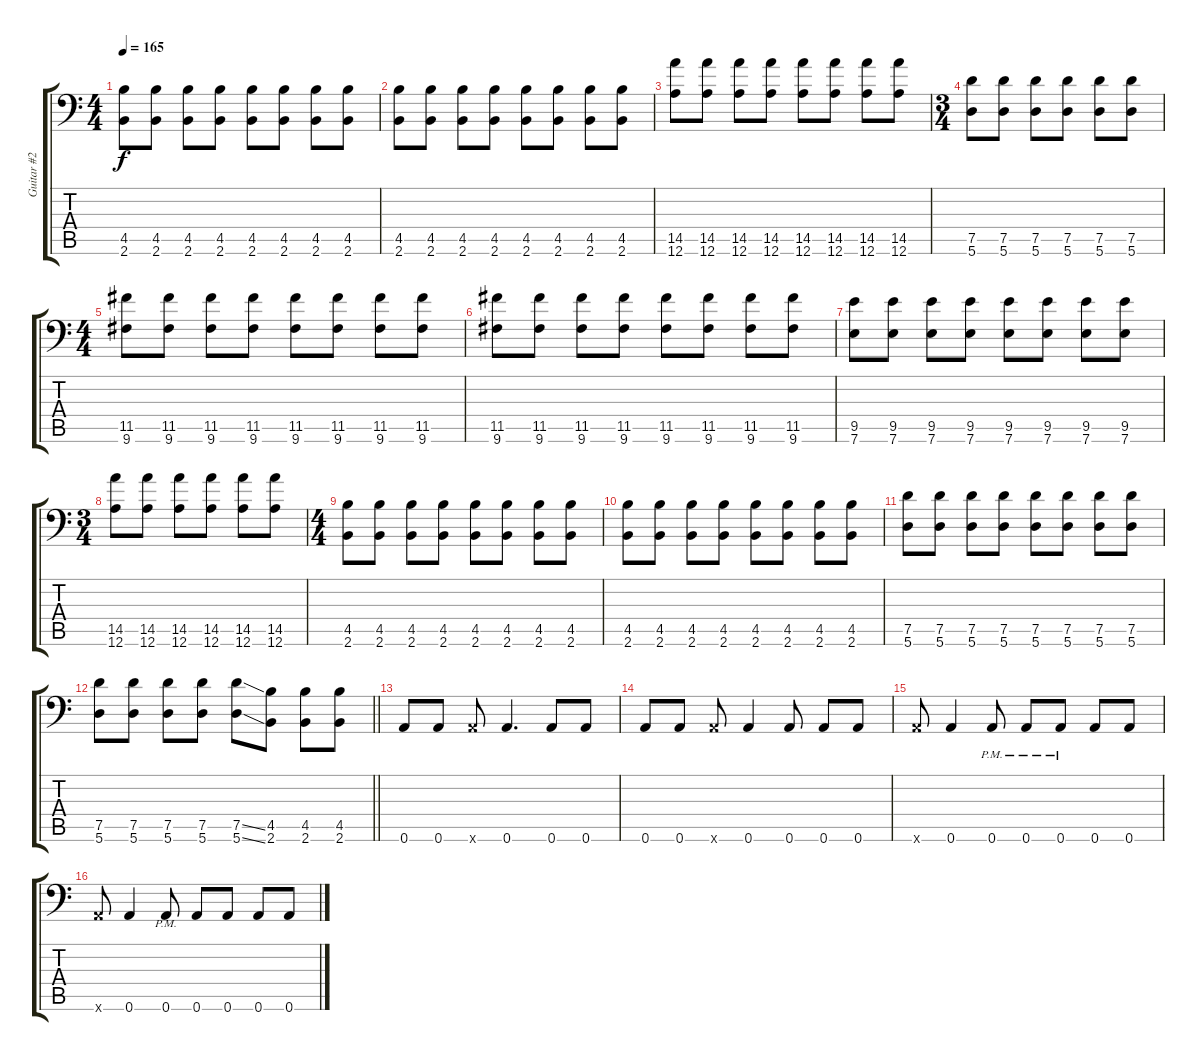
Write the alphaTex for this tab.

\track ("Guitar #2" "Guitar #2") {instrument distortionguitar}
\staff {score tabs}
\tuning (D4 A3 F3 C3 G2 A1) {hide}
\ts (4 4)
\tempo 165
\clef f4
\ks c
(4.5 2.6).8{dy f} (4.5 2.6).8 (4.5 2.6).8 (4.5 2.6).8 (4.5 2.6).8 (4.5 2.6).8 (4.5 2.6).8 (4.5 2.6).8 |
(4.5 2.6).8 (4.5 2.6).8 (4.5 2.6).8 (4.5 2.6).8 (4.5 2.6).8 (4.5 2.6).8 (4.5 2.6).8 (4.5 2.6).8 |
(14.5 12.6).8 (14.5 12.6).8 (14.5 12.6).8 (14.5 12.6).8 (14.5 12.6).8 (14.5 12.6).8 (14.5 12.6).8 (14.5 12.6).8 |
\ts (3 4)
(7.5 5.6).8 (7.5 5.6).8 (7.5 5.6).8 (7.5 5.6).8 (7.5 5.6).8 (7.5 5.6).8 |
\ts (4 4)
(11.5 9.6).8 (11.5 9.6).8 (11.5 9.6).8 (11.5 9.6).8 (11.5 9.6).8 (11.5 9.6).8 (11.5 9.6).8 (11.5 9.6).8 |
(11.5 9.6).8 (11.5 9.6).8 (11.5 9.6).8 (11.5 9.6).8 (11.5 9.6).8 (11.5 9.6).8 (11.5 9.6).8 (11.5 9.6).8 |
(9.5 7.6).8 (9.5 7.6).8 (9.5 7.6).8 (9.5 7.6).8 (9.5 7.6).8 (9.5 7.6).8 (9.5 7.6).8 (9.5 7.6).8 |
\ts (3 4)
(14.5 12.6).8 (14.5 12.6).8 (14.5 12.6).8 (14.5 12.6).8 (14.5 12.6).8 (14.5 12.6).8 |
\ts (4 4)
(4.5 2.6).8 (4.5 2.6).8 (4.5 2.6).8 (4.5 2.6).8 (4.5 2.6).8 (4.5 2.6).8 (4.5 2.6).8 (4.5 2.6).8 |
(4.5 2.6).8 (4.5 2.6).8 (4.5 2.6).8 (4.5 2.6).8 (4.5 2.6).8 (4.5 2.6).8 (4.5 2.6).8 (4.5 2.6).8 |
(7.5 5.6).8 (7.5 5.6).8 (7.5 5.6).8 (7.5 5.6).8 (7.5 5.6).8 (7.5 5.6).8 (7.5 5.6).8 (7.5 5.6).8 |
\barLineRight lightlight
(7.5 5.6).8 (7.5 5.6).8 (7.5 5.6).8 (7.5 5.6).8 (7.5{ss} 5.6{ss}).8 (4.5 2.6).8 (4.5 2.6).8 (4.5 2.6).8 |
\section ("" "")
0.6.8 0.6.8 0.6{x}.8 0.6.4{d} 0.6.8 0.6.8 |
0.6.8 0.6.8 0.6{x}.8 0.6.4 0.6.8 0.6.8 0.6.8 |
0.6{x}.8 0.6.4 0.6{pm}.8 0.6{pm}.8 0.6{pm}.8 0.6.8 0.6.8 |
0.6{x}.8 0.6.4 0.6{pm}.8 0.6.8 0.6.8 0.6.8 0.6.8
